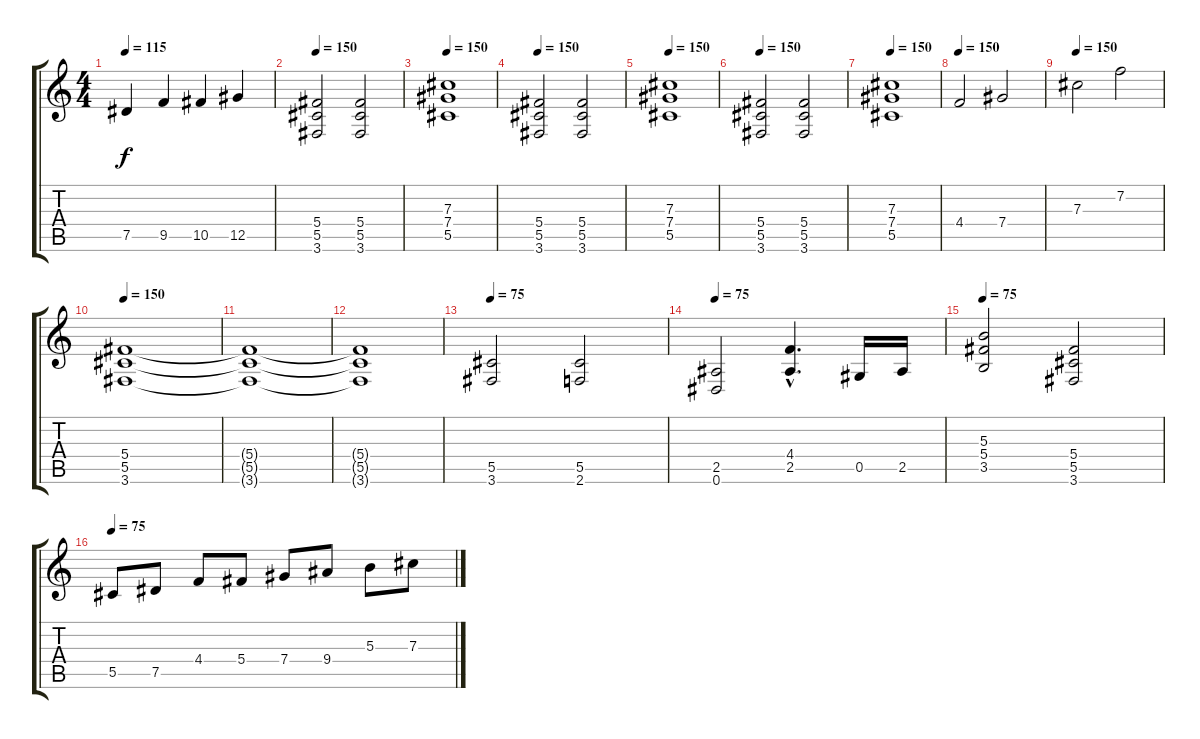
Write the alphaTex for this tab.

\track "" {instrument overdrivenguitar}
\staff {score tabs}
\tuning (Eb4 Bb3 Gb3 Db3 Ab2 Eb2) {hide}
\ts (4 4)
\tempo 115
\clef g2
\ks c
7.5.4{dy f} 9.5.4 10.5.4 12.5.4 |
\tempo 150
(5.4 5.5 3.6).2 (5.4 5.5 3.6).2 |
\tempo 150
(7.3 7.4 5.5).1 |
\tempo 150
(5.4 5.5 3.6).2 (5.4 5.5 3.6).2 |
\tempo 150
(7.3 7.4 5.5).1 |
\tempo 150
(5.4 5.5 3.6).2 (5.4 5.5 3.6).2 |
\tempo 150
(7.3 7.4 5.5).1 |
\tempo 150
4.4.2 7.4.2 |
\tempo 150
7.3.2 7.2.2 |
\tempo 150
(5.4 5.5 3.6).1 |
(5.4{t} 5.5{t} 3.6{t}).1 |
(5.4{t} 5.5{t} 3.6{t}).1 |
\tempo 75
(5.5 3.6).2 (5.5 2.6).2 |
\tempo 75
(2.5 0.6).2 (4.4{hac} 2.5{hac}).4{d} 0.5.16 2.5.16 |
\tempo 75
(5.3 5.4 3.5).2 (5.4 5.5 3.6).2 |
\tempo 75
5.5.8 7.5.8 4.4.8 5.4.8 7.4.8 9.4.8 5.3.8 7.3.8
